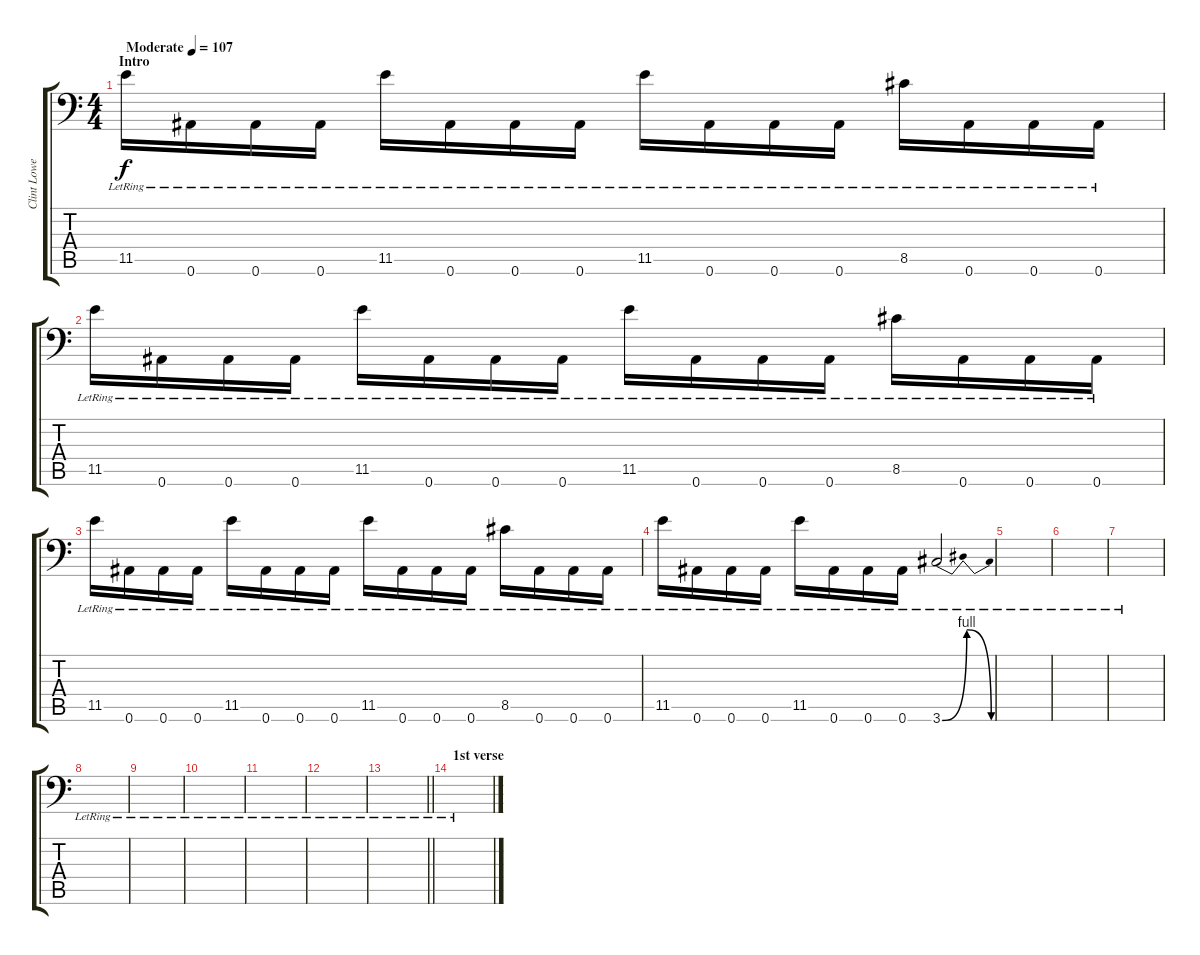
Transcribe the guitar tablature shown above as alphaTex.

\track ("Clint Lowery clean" "Clint Lowe") {instrument acousticguitarsteel}
\staff {score tabs}
\tuning (C4 G3 Eb3 Bb2 F2 Bb1) {hide}
\ts (4 4)
\section ("" "Intro")
\tempo (107 "Moderate")
\clef f4
\ks c
11.5{lr}.16{dy f instrument acousticguitarsteel} 0.6{lr}.16 0.6{lr}.16 0.6{lr}.16 11.5{lr}.16 0.6{lr}.16 0.6{lr}.16 0.6{lr}.16 11.5{lr}.16 0.6{lr}.16 0.6{lr}.16 0.6{lr}.16 8.5{lr}.16 0.6{lr}.16 0.6{lr}.16 0.6{lr}.16 |
11.5{lr}.16 0.6{lr}.16 0.6{lr}.16 0.6{lr}.16 11.5{lr}.16 0.6{lr}.16 0.6{lr}.16 0.6{lr}.16 11.5{lr}.16 0.6{lr}.16 0.6{lr}.16 0.6{lr}.16 8.5{lr}.16 0.6{lr}.16 0.6{lr}.16 0.6{lr}.16 |
11.5{lr}.16 0.6{lr}.16 0.6{lr}.16 0.6{lr}.16 11.5{lr}.16 0.6{lr}.16 0.6{lr}.16 0.6{lr}.16 11.5{lr}.16 0.6{lr}.16 0.6{lr}.16 0.6{lr}.16 8.5{lr}.16 0.6{lr}.16 0.6{lr}.16 0.6{lr}.16 |
11.5{lr}.16 0.6{lr}.16 0.6{lr}.16 0.6{lr}.16 11.5{lr}.16 0.6{lr}.16 0.6{lr}.16 0.6{lr}.16 3.6{be (bendrelease 0 0 7 4 53 4 60 0) lr}.2 |
|
|
|
|
|
|
|
|
\barLineRight lightlight
|
\section ("" "1st verse")
